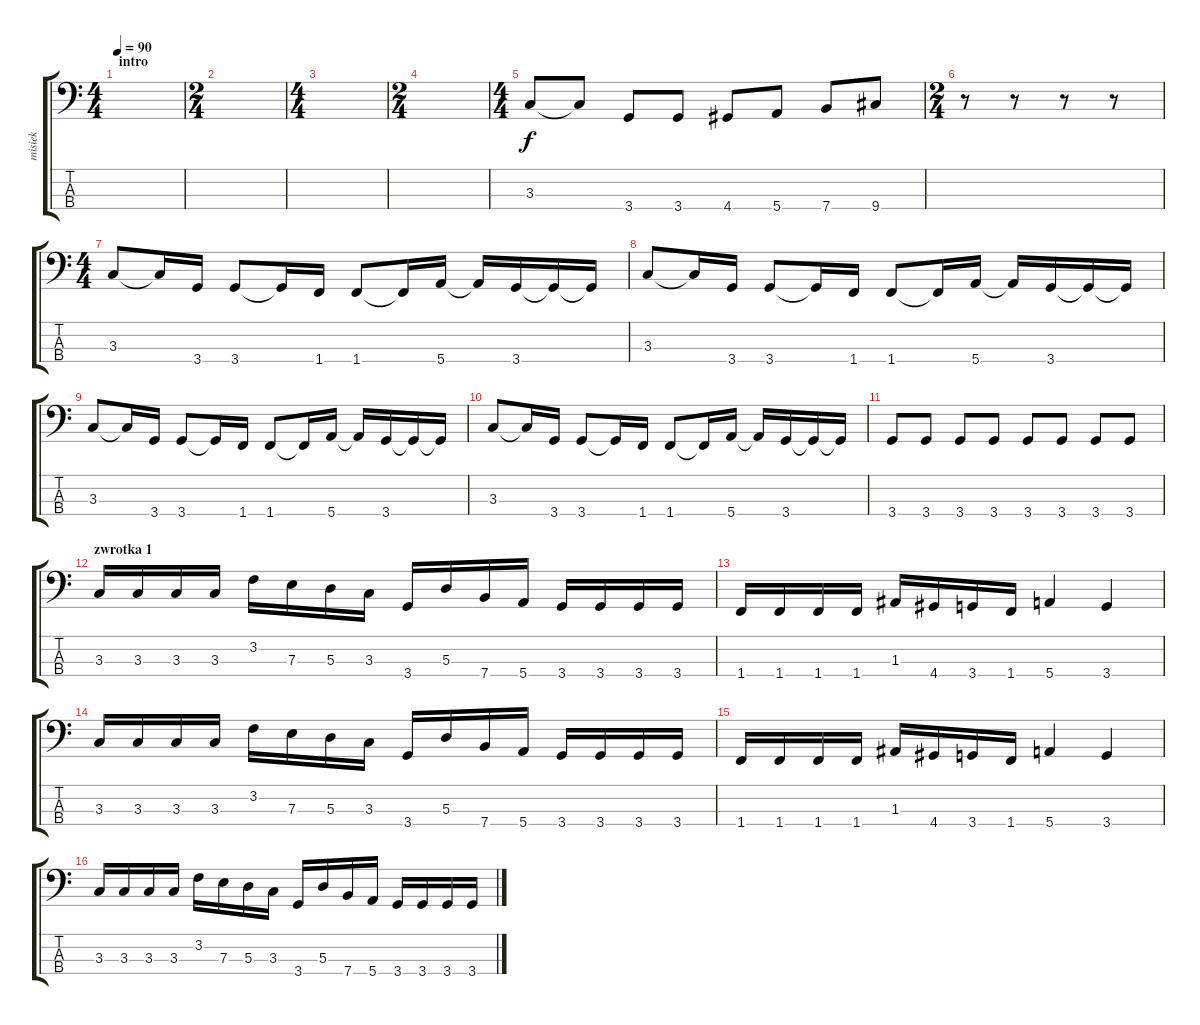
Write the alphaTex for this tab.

\track ("misiek" "misiek") {instrument electricbasspick}
\staff {score tabs}
\tuning (G2 D2 A1 E1) {hide}
\ts (4 4)
\section ("" "intro")
\tempo 90
\clef f4
\ks c
|
\ts (2 4)
|
\ts (4 4)
|
\ts (2 4)
|
\ts (4 4)
3.3.8 3.3{t}.8 3.4.8 3.4.8 4.4.8 5.4.8 7.4.8 9.4.8 |
\ts (2 4)
r.8 r.8 r.8 r.8 |
\ts (4 4)
3.3.8 3.3{t}.16 3.4.16 3.4.8 3.4{t}.16 1.4.16 1.4.8 1.4{t}.16 5.4.16 5.4{t}.16 3.4.16 3.4{t}.16 3.4{t}.16 |
3.3.8 3.3{t}.16 3.4.16 3.4.8 3.4{t}.16 1.4.16 1.4.8 1.4{t}.16 5.4.16 5.4{t}.16 3.4.16 3.4{t}.16 3.4{t}.16 |
3.3.8 3.3{t}.16 3.4.16 3.4.8 3.4{t}.16 1.4.16 1.4.8 1.4{t}.16 5.4.16 5.4{t}.16 3.4.16 3.4{t}.16 3.4{t}.16 |
3.3.8 3.3{t}.16 3.4.16 3.4.8 3.4{t}.16 1.4.16 1.4.8 1.4{t}.16 5.4.16 5.4{t}.16 3.4.16 3.4{t}.16 3.4{t}.16 |
3.4.8 3.4.8 3.4.8 3.4.8 3.4.8 3.4.8 3.4.8 3.4.8 |
\section ("" "zwrotka 1")
3.3.16 3.3.16 3.3.16 3.3.16 3.2.16 7.3.16 5.3.16 3.3.16 3.4.16 5.3.16 7.4.16 5.4.16 3.4.16 3.4.16 3.4.16 3.4.16 |
1.4.16 1.4.16 1.4.16 1.4.16 1.3.16 4.4.16 3.4.16 1.4.16 5.4.4 3.4.4 |
3.3.16 3.3.16 3.3.16 3.3.16 3.2.16 7.3.16 5.3.16 3.3.16 3.4.16 5.3.16 7.4.16 5.4.16 3.4.16 3.4.16 3.4.16 3.4.16 |
1.4.16 1.4.16 1.4.16 1.4.16 1.3.16 4.4.16 3.4.16 1.4.16 5.4.4 3.4.4 |
3.3.16 3.3.16 3.3.16 3.3.16 3.2.16 7.3.16 5.3.16 3.3.16 3.4.16 5.3.16 7.4.16 5.4.16 3.4.16 3.4.16 3.4.16 3.4.16
